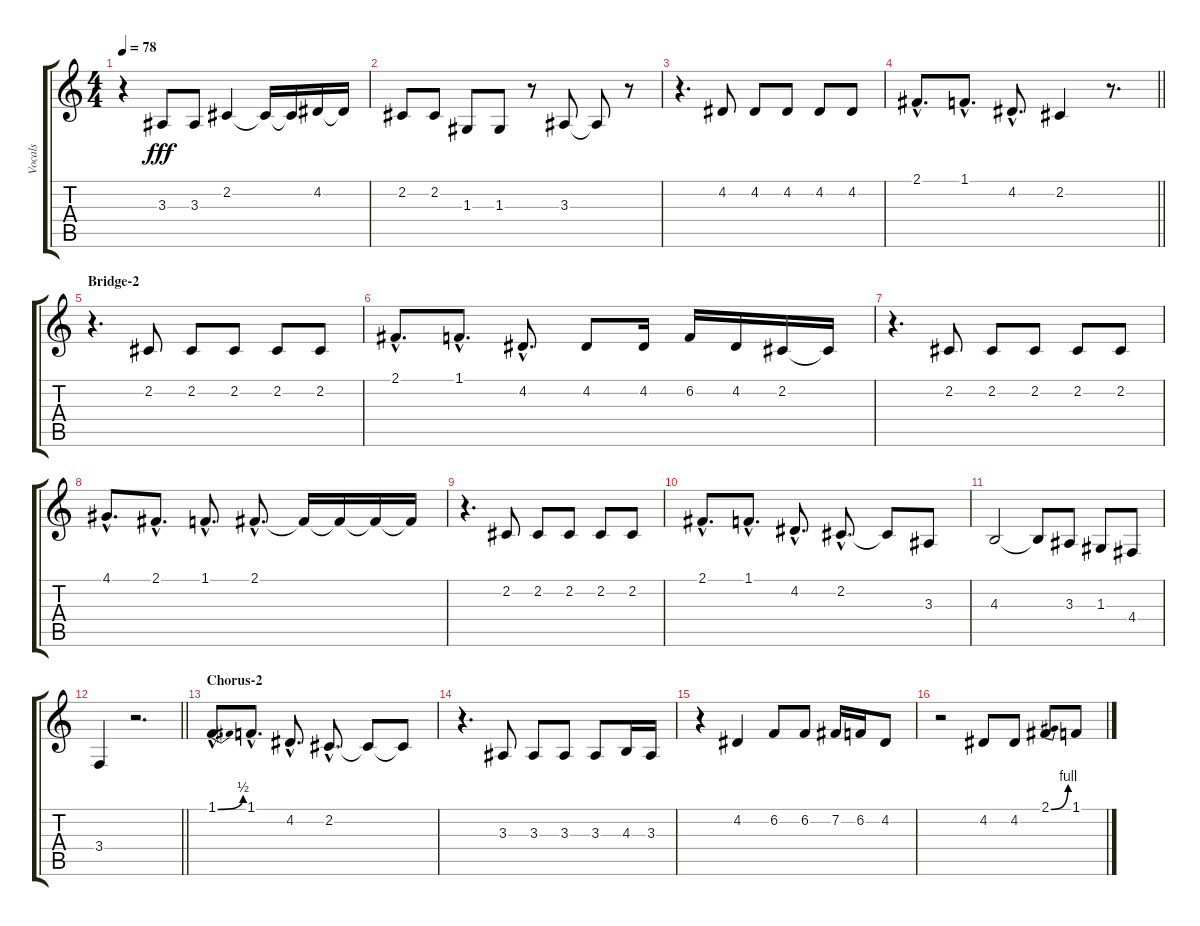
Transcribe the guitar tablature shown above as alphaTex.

\track ("Vocals" "Vocals") {instrument tuba}
\staff {score tabs}
\tuning (E4 B3 G3 D3 A2 E2) {hide}
\ts (4 4)
\tempo 78
\clef g2
\ks c
r.4{dy fff} 3.3.8 3.3.8 2.2.4 2.2{t}.16 2.2{t}.16 4.2.16 4.2{t}.16 |
2.2.8 2.2.8 1.3.8 1.3.8 r.8 3.3.8 3.3{t}.8 r.8 |
r.4{d} 4.2.8 4.2.8 4.2.8 4.2.8 4.2.8 |
\barLineRight lightlight
2.1{hac}.8{d} 1.1{hac}.8{d} 4.2{hac}.8{d} 2.2.4 r.8{d} |
\section ("" "Bridge-2")
r.4{d} 2.2.8 2.2.8 2.2.8 2.2.8 2.2.8 |
2.1{hac}.8{d} 1.1{hac}.8{d} 4.2{hac}.8{d} 4.2.8 4.2.16 6.2.16 4.2.16 2.2.16 2.2{t}.16 |
r.4{d} 2.2.8 2.2.8 2.2.8 2.2.8 2.2.8 |
4.1{hac}.8{d} 2.1{hac}.8{d} 1.1{hac}.8{d} 2.1{hac}.8{d} 2.1{t}.16 2.1{t}.16 2.1{t}.16 2.1{t}.16 |
r.4{d} 2.2.8 2.2.8 2.2.8 2.2.8 2.2.8 |
2.1{hac}.8{d} 1.1{hac}.8{d} 4.2{hac}.8{d} 2.2{hac}.8{d} 2.2{t}.8 3.3.8 |
4.3.2 4.3{t}.8 3.3.8 1.3.8 4.4.8 |
\barLineRight lightlight
3.4.4 r.2{d} |
\section ("" "Chorus-2")
1.1{be (bend 0 0 60 2) hac}.8{d} 1.1{hac}.8{d} 4.2{hac}.8{d} 2.2{hac}.8{d} 2.2{t}.8 2.2{t}.8 |
r.4{d} 3.3.8 3.3.8 3.3.8 3.3.8 4.3.16 3.3.16 |
r.4 4.2.4 6.2.8 6.2.8 7.2.16 6.2.16 4.2.8 |
r.2 4.2.8 4.2.8 2.1{be (bend 0 0 60 4)}.8 1.1.8
